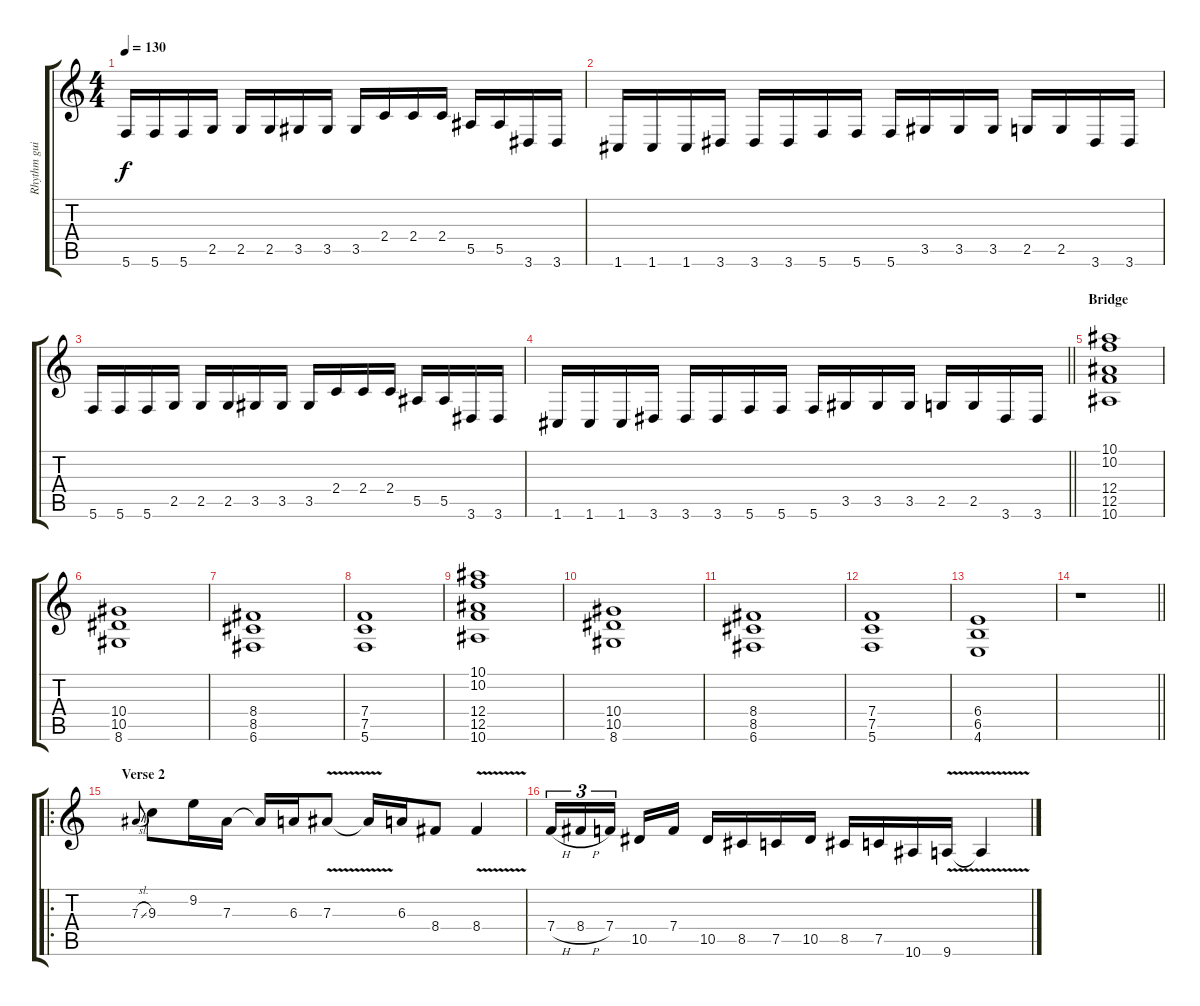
\track ("Rhythm guitar (Left)" "Rhythm gui") {instrument distortionguitar}
\staff {score tabs}
\tuning (C4 G3 Eb3 Bb2 F2 C2) {hide}
\ts (4 4)
\tempo 130
\clef g2
\ks c
5.6.16{dy f} 5.6.16 5.6.16 2.5.16 2.5.16 2.5.16 3.5.16 3.5.16 3.5.16 2.4.16 2.4.16 2.4.16 5.5.16 5.5.16 3.6.16 3.6.16 |
1.6.16 1.6.16 1.6.16 3.6.16 3.6.16 3.6.16 5.6.16 5.6.16 5.6.16 3.5.16 3.5.16 3.5.16 2.5.16 2.5.16 3.6.16 3.6.16 |
5.6.16 5.6.16 5.6.16 2.5.16 2.5.16 2.5.16 3.5.16 3.5.16 3.5.16 2.4.16 2.4.16 2.4.16 5.5.16 5.5.16 3.6.16 3.6.16 |
\barLineRight lightlight
1.6.16 1.6.16 1.6.16 3.6.16 3.6.16 3.6.16 5.6.16 5.6.16 5.6.16 3.5.16 3.5.16 3.5.16 2.5.16 2.5.16 3.6.16 3.6.16 |
\section ("" "Bridge")
(10.1 10.2 12.4 12.5 10.6).1 |
(10.4 10.5 8.6).1 |
(8.4 8.5 6.6).1 |
(7.4 7.5 5.6).1 |
(10.1 10.2 12.4 12.5 10.6).1 |
(10.4 10.5 8.6).1 |
(8.4 8.5 6.6).1 |
(7.4 7.5 5.6).1 |
(6.4 6.5 4.6).1 |
\barLineRight lightlight
r.1 |
\ro
\section ("" "Verse 2")
7.3{sl}.8{gr onbeat} 9.3.8 9.2.16 7.3.16 7.3{t}.16 6.3.16 7.3{v}.8 7.3{t}.16 6.3.16 8.4.8 8.4{v}.4 |
7.4{h}.16{tu (3 2)} 8.4{h}.16{tu (3 2)} 7.4.16{tu (3 2) beam splitsecondary} 10.5.16 7.4.16 10.5.16 8.5.16 7.5.16 10.5.16 8.5.16 7.5.16 10.6.16 9.6{v}.16 9.6{t}.4
